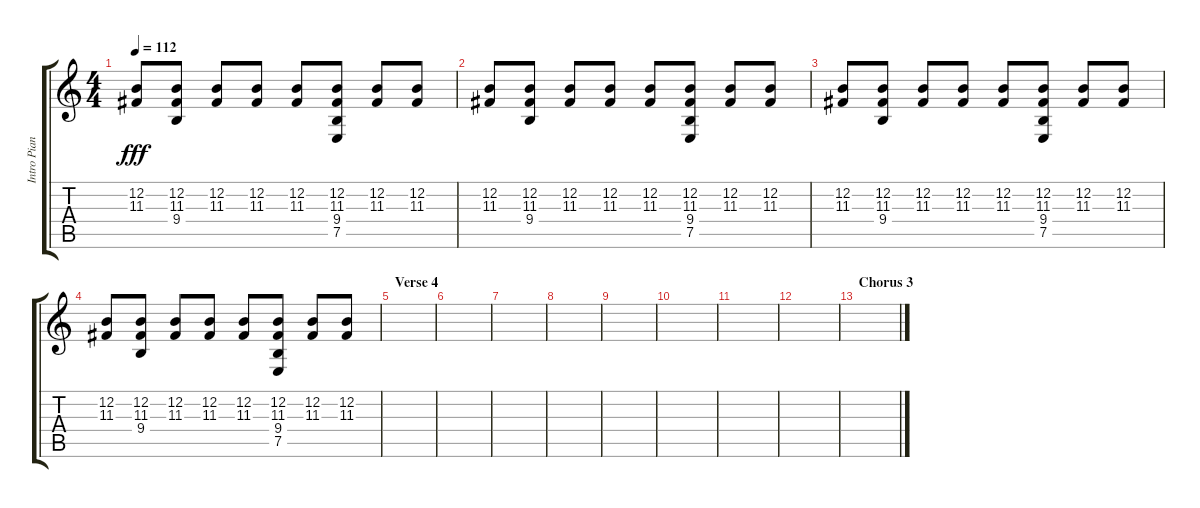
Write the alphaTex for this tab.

\track ("Intro Piano" "Intro Pian") {instrument clavinet}
\staff {score tabs}
\tuning (E4 B3 G3 D3 A2 E2) {hide}
\ts (4 4)
\tempo 112
\clef g2
\ks c
(12.2 11.3).8{dy fff} (12.2 11.3 9.4).8 (12.2 11.3).8 (12.2 11.3).8 (12.2 11.3).8 (12.2 11.3 9.4 7.5).8 (12.2 11.3).8 (12.2 11.3).8 |
(12.2 11.3).8 (12.2 11.3 9.4).8 (12.2 11.3).8 (12.2 11.3).8 (12.2 11.3).8 (12.2 11.3 9.4 7.5).8 (12.2 11.3).8 (12.2 11.3).8 |
(12.2 11.3).8 (12.2 11.3 9.4).8 (12.2 11.3).8 (12.2 11.3).8 (12.2 11.3).8 (12.2 11.3 9.4 7.5).8 (12.2 11.3).8 (12.2 11.3).8 |
(12.2 11.3).8 (12.2 11.3 9.4).8 (12.2 11.3).8 (12.2 11.3).8 (12.2 11.3).8 (12.2 11.3 9.4 7.5).8 (12.2 11.3).8 (12.2 11.3).8 |
\section ("" "Verse 4")
|
|
|
|
|
|
|
|
\section ("" "Chorus 3")
